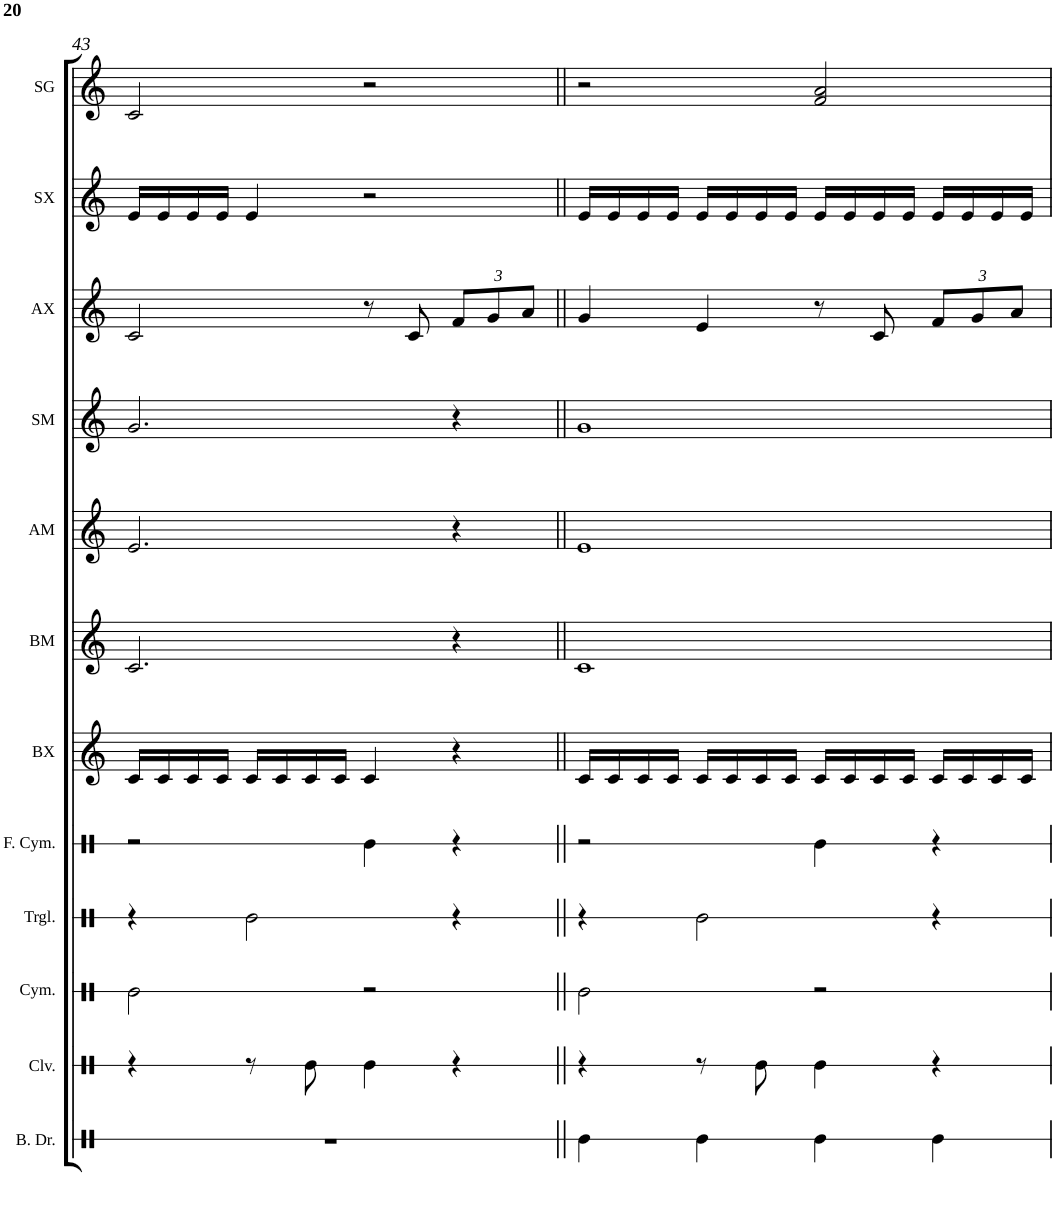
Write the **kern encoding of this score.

**kern	**kern	**kern	**kern	**kern	**kern	**kern	**kern	**kern	**kern	**kern	**kern
*part12	*part11	*part10	*part9	*part8	*part7	*part6	*part5	*part4	*part3	*part2	*part1
*staff12	*staff11	*staff10	*staff9	*staff8	*staff7	*staff6	*staff5	*staff4	*staff3	*staff2	*staff1
*I"Bass Drum	*I"Claves	*I"Cymbals	*I"Triangle	*I"Finger Cymbals	*I"Bass Xylophone	*I"Bass Metallophone	*I"Alto Metallophone	*I"Soprano Metallophone	*I"Alto Xylophone	*I"Soprano Xylophone	*I"Soprano Glockenspiel
*I'B. Dr.	*I'Clv.	*I'Cym.	*I'Trgl.	*I'F. Cym.	*I'BX	*I'BM	*I'AM	*I'SM	*I'AX	*I'SX	*I'SG
!!LO:PB:g=z
*clefX	*clefX	*clefX	*clefX	*clefX	*clefG2	*clefG2	*clefG2	*clefG2	*clefG2	*clefG2	*clefG2
*	*	*	*	*	*Trd7c12	*Trd7c12	*	*Trd-7c-12	*	*Trd-7c-12	*Trd-14c-24
*k[]	*k[]	*k[]	*k[]	*k[]	*k[]	*k[]	*k[]	*k[]	*k[]	*k[]	*k[]
*M4/4	*M4/4	*M4/4	*M4/4	*M4/4	*M4/4	*M4/4	*M4/4	*M4/4	*M4/4	*M4/4	*M4/4
=43	=43	=43	=43	=43	=43	=43	=43	=43	=43	=43	=43
1r	4r	2Re\	4r	2r	16c/LL	2.c/	2.e/	2.g/	2c/	16e/LL	2c/
.	.	.	.	.	16c/	.	.	.	.	16e/	.
.	.	.	.	.	16c/	.	.	.	.	16e/	.
.	.	.	.	.	16c/JJ	.	.	.	.	16e/JJ	.
.	8r	.	2Re\	.	16c/LL	.	.	.	.	4e/	.
.	.	.	.	.	16c/	.	.	.	.	.	.
.	8Re\	.	.	.	16c/	.	.	.	.	.	.
.	.	.	.	.	16c/JJ	.	.	.	.	.	.
.	4Re\	2r	.	4Re\	4c/	.	.	.	8r	2r	2r
.	.	.	.	.	.	.	.	.	8c/	.	.
*	*	*	*	*	*	*	*	*	*Xbrackettup	*	*
.	4r	.	4r	4r	4r	4r	4r	4r	12f/L	.	.
.	.	.	.	.	.	.	.	.	12g/	.	.
.	.	.	.	.	.	.	.	.	12a/J	.	.
=44||	=44||	=44||	=44||	=44||	=44||	=44||	=44||	=44||	=44||	=44||	=44||
4Re\	4r	2Re\	4r	2r	16c/LL	1c	1e	1g	4g/	16e/LL	2r
.	.	.	.	.	16c/	.	.	.	.	16e/	.
.	.	.	.	.	16c/	.	.	.	.	16e/	.
.	.	.	.	.	16c/JJ	.	.	.	.	16e/JJ	.
4Re\	8r	.	2Re\	.	16c/LL	.	.	.	4e/	16e/LL	.
.	.	.	.	.	16c/	.	.	.	.	16e/	.
.	8Re\	.	.	.	16c/	.	.	.	.	16e/	.
.	.	.	.	.	16c/JJ	.	.	.	.	16e/JJ	.
4Re\	4Re\	2r	.	4Re\	16c/LL	.	.	.	8r	16e/LL	2f/ 2a/
.	.	.	.	.	16c/	.	.	.	.	16e/	.
.	.	.	.	.	16c/	.	.	.	8c/	16e/	.
.	.	.	.	.	16c/JJ	.	.	.	.	16e/JJ	.
4Re\	4r	.	4r	4r	16c/LL	.	.	.	12f/L	16e/LL	.
.	.	.	.	.	16c/	.	.	.	.	16e/	.
.	.	.	.	.	.	.	.	.	12g/	.	.
.	.	.	.	.	16c/	.	.	.	.	16e/	.
.	.	.	.	.	.	.	.	.	12a/J	.	.
.	.	.	.	.	16c/JJ	.	.	.	.	16e/JJ	.
=	=	=	=	=	=	=	=	=	=	=	=
*-	*-	*-	*-	*-	*-	*-	*-	*-	*-	*-	*-
